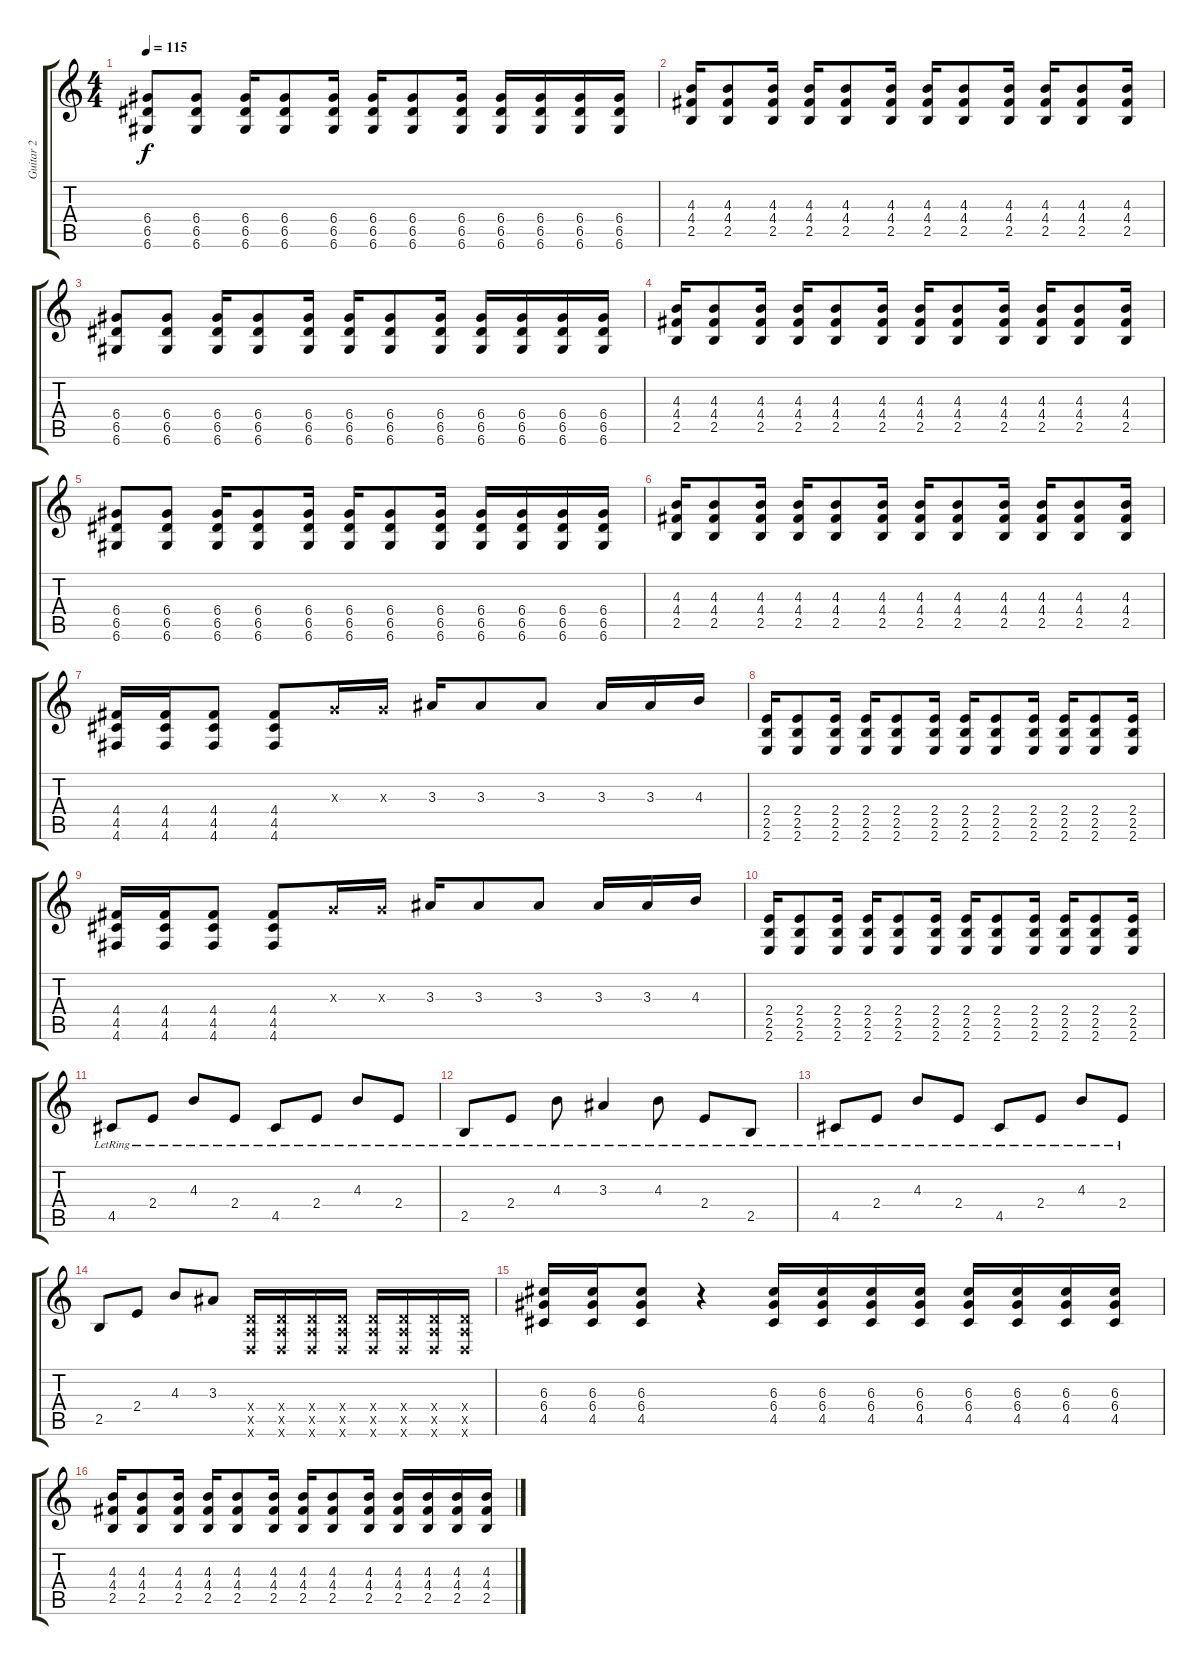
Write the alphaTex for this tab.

\track ("Guitar 2" "Guitar 2") {instrument distortionguitar}
\staff {score tabs}
\tuning (E4 B3 G3 D3 A2 D2) {hide}
\ts (4 4)
\tempo 115
\clef g2
\ks c
(6.4 6.5 6.6).8{dy f} (6.4 6.5 6.6).8 (6.4 6.5 6.6).16 (6.4 6.5 6.6).8 (6.4 6.5 6.6).16 (6.4 6.5 6.6).16 (6.4 6.5 6.6).8 (6.4 6.5 6.6).16 (6.4 6.5 6.6).16 (6.4 6.5 6.6).16 (6.4 6.5 6.6).16 (6.4 6.5 6.6).16 |
(4.3 4.4 2.5).16 (4.3 4.4 2.5).8 (4.3 4.4 2.5).16 (4.3 4.4 2.5).16 (4.3 4.4 2.5).8 (4.3 4.4 2.5).16 (4.3 4.4 2.5).16 (4.3 4.4 2.5).8 (4.3 4.4 2.5).16 (4.3 4.4 2.5).16 (4.3 4.4 2.5).8 (4.3 4.4 2.5).16 |
(6.4 6.5 6.6).8 (6.4 6.5 6.6).8 (6.4 6.5 6.6).16 (6.4 6.5 6.6).8 (6.4 6.5 6.6).16 (6.4 6.5 6.6).16 (6.4 6.5 6.6).8 (6.4 6.5 6.6).16 (6.4 6.5 6.6).16 (6.4 6.5 6.6).16 (6.4 6.5 6.6).16 (6.4 6.5 6.6).16 |
(4.3 4.4 2.5).16 (4.3 4.4 2.5).8 (4.3 4.4 2.5).16 (4.3 4.4 2.5).16 (4.3 4.4 2.5).8 (4.3 4.4 2.5).16 (4.3 4.4 2.5).16 (4.3 4.4 2.5).8 (4.3 4.4 2.5).16 (4.3 4.4 2.5).16 (4.3 4.4 2.5).8 (4.3 4.4 2.5).16 |
(6.4 6.5 6.6).8 (6.4 6.5 6.6).8 (6.4 6.5 6.6).16 (6.4 6.5 6.6).8 (6.4 6.5 6.6).16 (6.4 6.5 6.6).16 (6.4 6.5 6.6).8 (6.4 6.5 6.6).16 (6.4 6.5 6.6).16 (6.4 6.5 6.6).16 (6.4 6.5 6.6).16 (6.4 6.5 6.6).16 |
(4.3 4.4 2.5).16 (4.3 4.4 2.5).8 (4.3 4.4 2.5).16 (4.3 4.4 2.5).16 (4.3 4.4 2.5).8 (4.3 4.4 2.5).16 (4.3 4.4 2.5).16 (4.3 4.4 2.5).8 (4.3 4.4 2.5).16 (4.3 4.4 2.5).16 (4.3 4.4 2.5).8 (4.3 4.4 2.5).16 |
(4.4 4.5 4.6).16 (4.4 4.5 4.6).16 (4.4 4.5 4.6).8 (4.4 4.5 4.6).8 0.3{x}.16 0.3{x}.16 3.3.16 3.3.8 3.3.8 3.3.16 3.3.16 4.3.16 |
(2.4 2.5 2.6).16 (2.4 2.5 2.6).8 (2.4 2.5 2.6).16 (2.4 2.5 2.6).16 (2.4 2.5 2.6).8 (2.4 2.5 2.6).16 (2.4 2.5 2.6).16 (2.4 2.5 2.6).8 (2.4 2.5 2.6).16 (2.4 2.5 2.6).16 (2.4 2.5 2.6).8 (2.4 2.5 2.6).16 |
(4.4 4.5 4.6).16 (4.4 4.5 4.6).16 (4.4 4.5 4.6).8 (4.4 4.5 4.6).8 0.3{x}.16 0.3{x}.16 3.3.16 3.3.8 3.3.8 3.3.16 3.3.16 4.3.16 |
(2.4 2.5 2.6).16 (2.4 2.5 2.6).8 (2.4 2.5 2.6).16 (2.4 2.5 2.6).16 (2.4 2.5 2.6).8 (2.4 2.5 2.6).16 (2.4 2.5 2.6).16 (2.4 2.5 2.6).8 (2.4 2.5 2.6).16 (2.4 2.5 2.6).16 (2.4 2.5 2.6).8 (2.4 2.5 2.6).16 |
4.5{lr}.8{balance 0 instrument electricguitarclean} 2.4{lr}.8 4.3{lr}.8 2.4{lr}.8 4.5{lr}.8 2.4{lr}.8 4.3{lr}.8 2.4{lr}.8 |
2.5{lr}.8 2.4{lr}.8 4.3{lr}.8 3.3{lr}.4 4.3{lr}.8 2.4{lr}.8 2.5{lr}.8 |
4.5{lr}.8 2.4{lr}.8 4.3{lr}.8 2.4{lr}.8 4.5{lr}.8 2.4{lr}.8 4.3{lr}.8 2.4{lr}.8 |
2.5.8 2.4.8 4.3.8 3.3.8 (0.4{x} 0.5{x} 0.6{x}).16{balance 8 instrument distortionguitar} (0.4{x} 0.5{x} 0.6{x}).16 (0.4{x} 0.5{x} 0.6{x}).16 (0.4{x} 0.5{x} 0.6{x}).16 (0.4{x} 0.5{x} 0.6{x}).16 (0.4{x} 0.5{x} 0.6{x}).16 (0.4{x} 0.5{x} 0.6{x}).16 (0.4{x} 0.5{x} 0.6{x}).16 |
(6.3 6.4 4.5).16 (6.3 6.4 4.5).16 (6.3 6.4 4.5).8 r.4 (6.3 6.4 4.5).16 (6.3 6.4 4.5).16 (6.3 6.4 4.5).16 (6.3 6.4 4.5).16 (6.3 6.4 4.5).16 (6.3 6.4 4.5).16 (6.3 6.4 4.5).16 (6.3 6.4 4.5).16 |
(4.3 4.4 2.5).16 (4.3 4.4 2.5).8 (4.3 4.4 2.5).16 (4.3 4.4 2.5).16 (4.3 4.4 2.5).8 (4.3 4.4 2.5).16 (4.3 4.4 2.5).16 (4.3 4.4 2.5).8 (4.3 4.4 2.5).16 (4.3 4.4 2.5).16 (4.3 4.4 2.5).16 (4.3 4.4 2.5).16 (4.3 4.4 2.5).16
